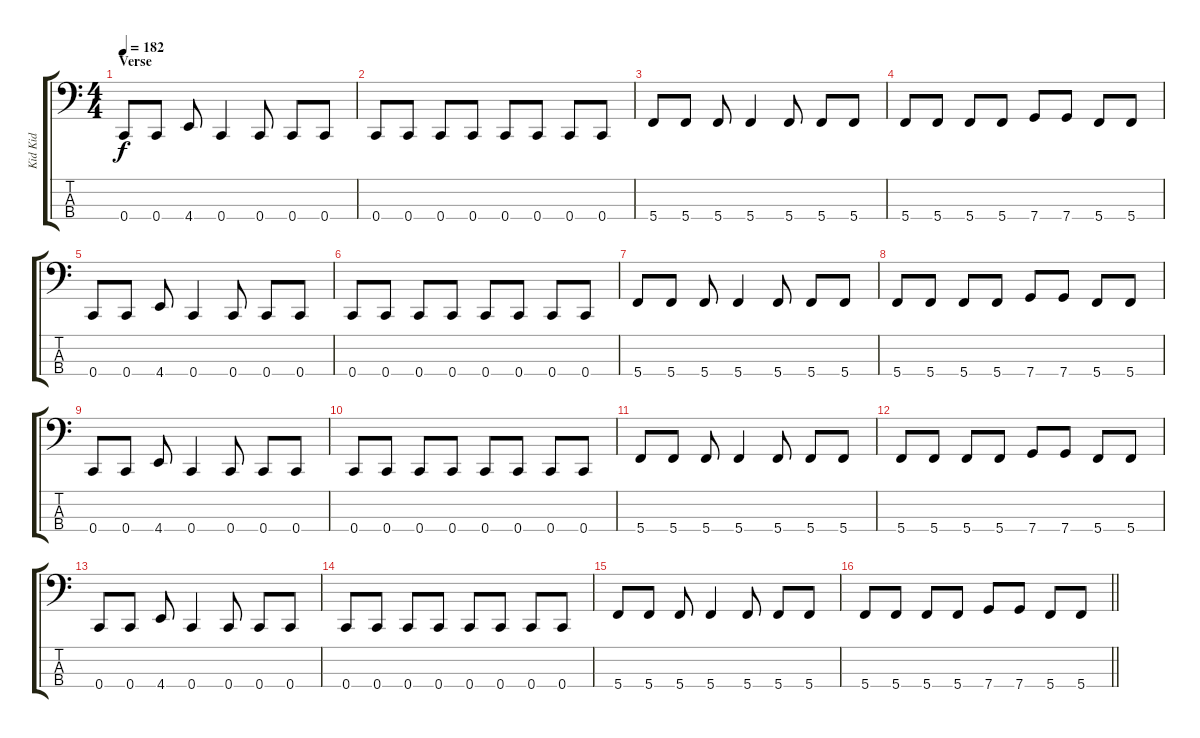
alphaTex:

\track ("Kid Kid" "Kid Kid") {instrument electricbasspick}
\staff {score tabs}
\tuning (F2 C2 G1 C1) {hide}
\ts (4 4)
\section ("" "Verse")
\tempo 182
\clef f4
\ks c
0.4.8{dy f} 0.4.8 4.4.8 0.4.4 0.4.8 0.4.8 0.4.8 |
0.4.8 0.4.8 0.4.8 0.4.8 0.4.8 0.4.8 0.4.8 0.4.8 |
5.4.8 5.4.8 5.4.8 5.4.4 5.4.8 5.4.8 5.4.8 |
5.4.8 5.4.8 5.4.8 5.4.8 7.4.8 7.4.8 5.4.8 5.4.8 |
0.4.8 0.4.8 4.4.8 0.4.4 0.4.8 0.4.8 0.4.8 |
0.4.8 0.4.8 0.4.8 0.4.8 0.4.8 0.4.8 0.4.8 0.4.8 |
5.4.8 5.4.8 5.4.8 5.4.4 5.4.8 5.4.8 5.4.8 |
5.4.8 5.4.8 5.4.8 5.4.8 7.4.8 7.4.8 5.4.8 5.4.8 |
0.4.8 0.4.8 4.4.8 0.4.4 0.4.8 0.4.8 0.4.8 |
0.4.8 0.4.8 0.4.8 0.4.8 0.4.8 0.4.8 0.4.8 0.4.8 |
5.4.8 5.4.8 5.4.8 5.4.4 5.4.8 5.4.8 5.4.8 |
5.4.8 5.4.8 5.4.8 5.4.8 7.4.8 7.4.8 5.4.8 5.4.8 |
0.4.8 0.4.8 4.4.8 0.4.4 0.4.8 0.4.8 0.4.8 |
0.4.8 0.4.8 0.4.8 0.4.8 0.4.8 0.4.8 0.4.8 0.4.8 |
5.4.8 5.4.8 5.4.8 5.4.4 5.4.8 5.4.8 5.4.8 |
\barLineRight lightlight
5.4.8 5.4.8 5.4.8 5.4.8 7.4.8 7.4.8 5.4.8 5.4.8
